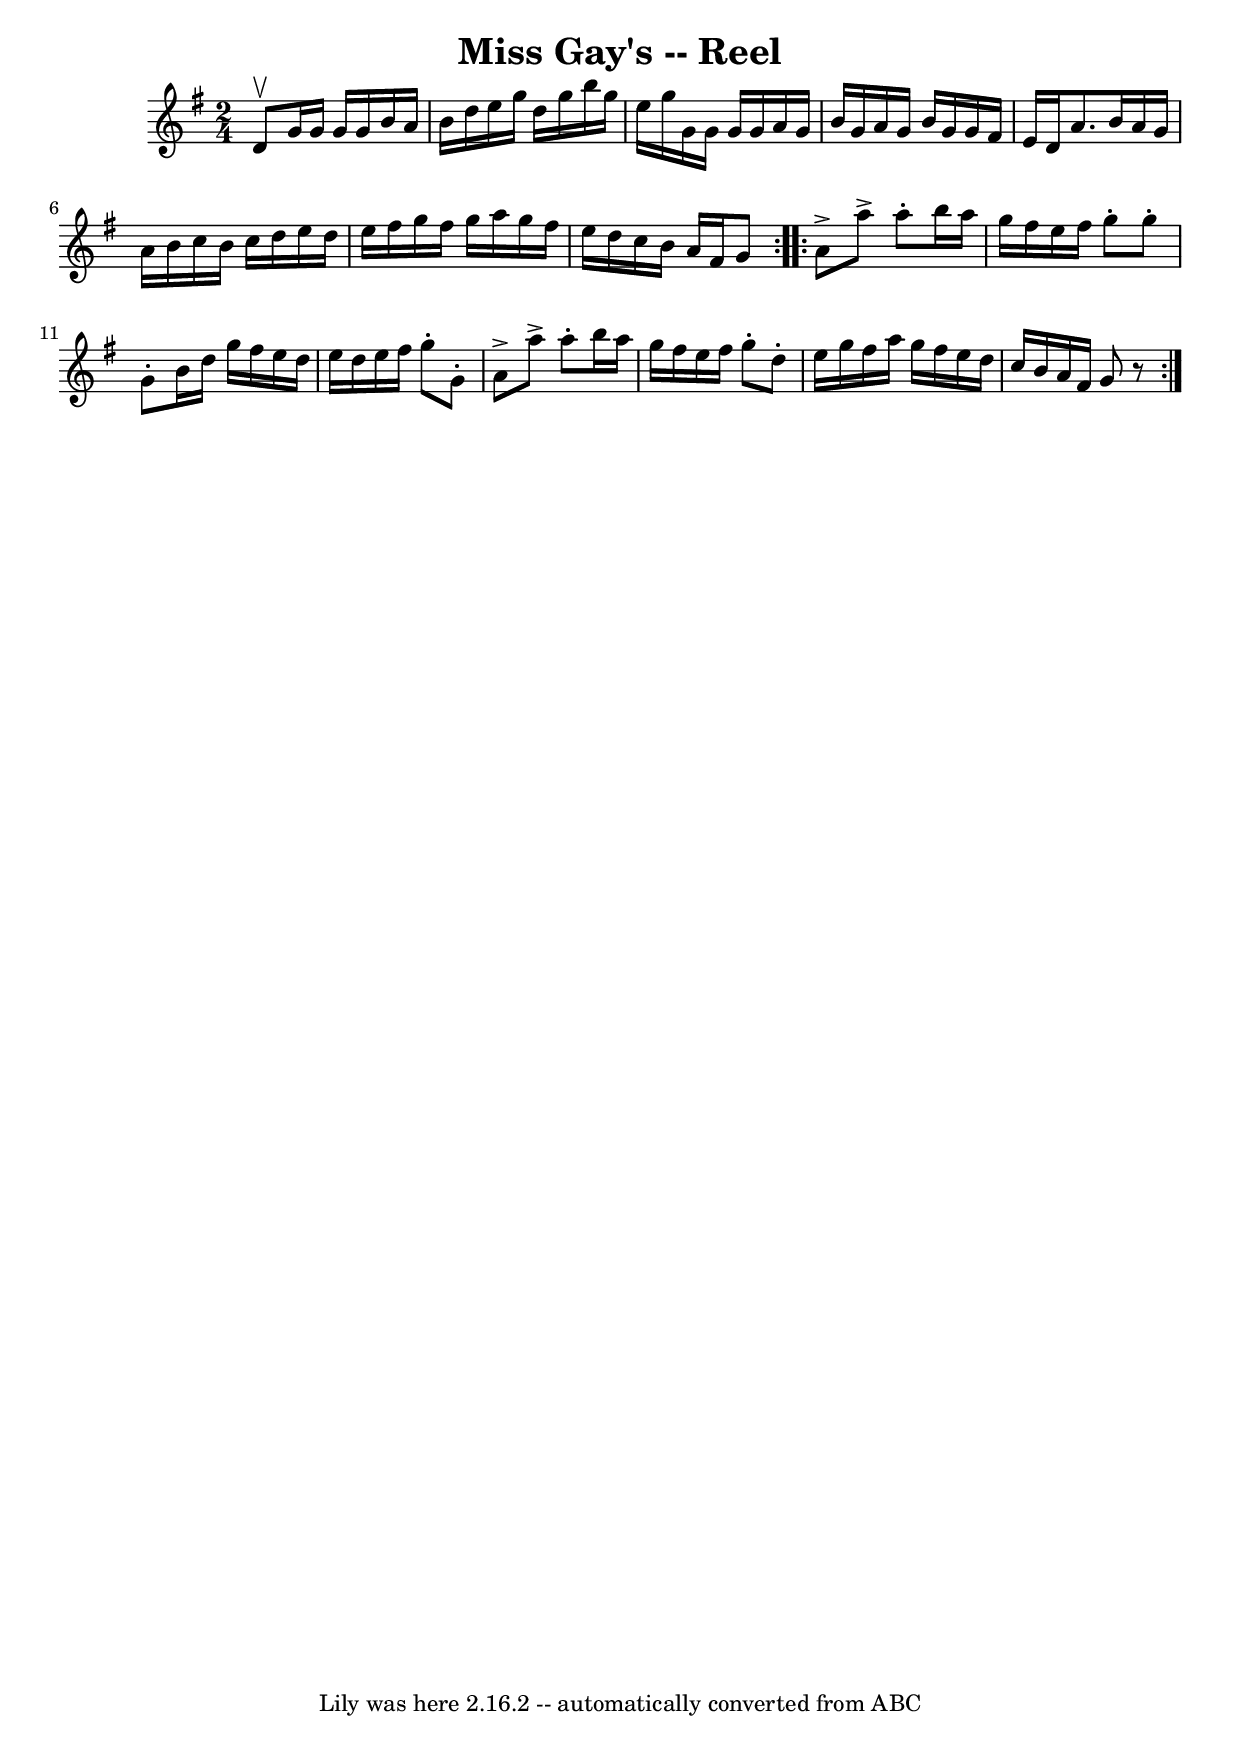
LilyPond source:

\version "2.16.2"
\include "Mammoth.ily"
\header {
  %% book = "Ryan's Mammoth Collection"
 crossRefNumber = "1"
 footnotes = "\\\\175"
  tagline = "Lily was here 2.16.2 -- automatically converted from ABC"
  title = "Miss Gay's -- Reel"

}
voicedefault =  {



  \repeat volta 2 {

    \time 2/4 
    \key g \major d'8^\upbow  |
 g'16 g'16 g'16 g'16 b'16 a'16 b'16 d''16     |
 e''16 g''16 d''16 g''16 b''16 g''16 e''16 g''16     |
 g'16 g'16 g'16 g'16 a'16 g'16 b'16 g'16     |
 a'16 g'16 b'16 g'16 g'16 fs'16 e'16 d'16     |
 a'8. b'16 a'16 g'16 a'16 b'16     |
 c''16 b'16 c''16 d''16 e''16 d''16 e''16 fs''16     |
 g''16 fs''16 g''16 a''16 g''16 fs''16 e''16 d''16     |
 c''16 b'16 a'16 fs'16 g'8  
    
  } 
  \repeat volta 2 {
 a'8^\accent a''8^\accent a''8-. b''16 a''16     |
 g''16 fs''16 e''16 fs''16 g''8-. g''8-.    |
 g'8-. b'16 d''16 g''16 fs''16 e''16 d''16     |
 e''16 d''16 e''16 fs''16 g''8-. g'8-.   |
 a'8^\accent a''8^\accent a''8-. b''16 a''16     |
 g''16 fs''16 e''16 fs''16 g''8-. d''8-.    |
 e''16 g''16 fs''16 a''16 g''16 fs''16 e''16 d''16     |
 c''16    
 b'16 a'16 fs'16 g'8    r8   
  }   

}

\score{
  <<

    \context Staff="default"
    {
      \voicedefault 
      
    }

  >>
  \layout {
    
  }
  \midi {
  }

}
